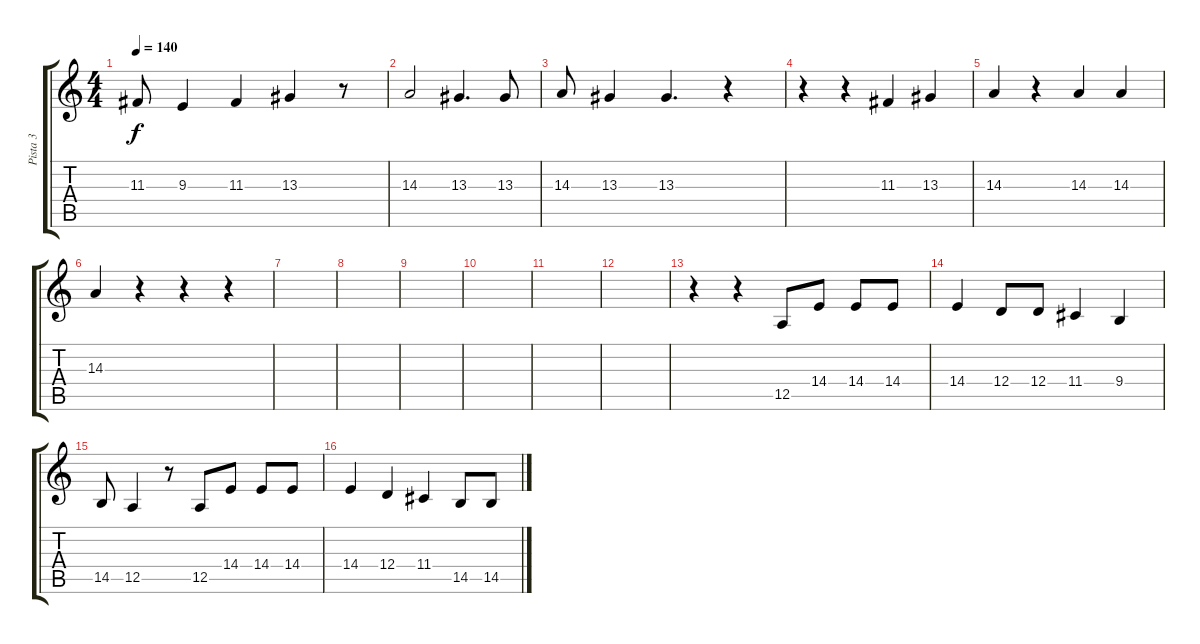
\track ("Pista 3" "Pista 3") {instrument lead6voice}
\staff {score tabs}
\tuning (E4 B3 G3 D3 A2 E2) {hide}
\ts (4 4)
\tempo 140
\clef g2
\ks c
11.3.8{dy f} 9.3.4 11.3.4 13.3.4 r.8 |
14.3.2 13.3.4{d} 13.3.8 |
14.3.8 13.3.4 13.3.4{d} r.4 |
r.4 r.4 11.3.4 13.3.4 |
14.3.4 r.4 14.3.4 14.3.4 |
14.3.4 r.4 r.4 r.4 |
|
|
|
|
|
|
r.4 r.4 12.5.8 14.4.8 14.4.8 14.4.8 |
14.4.4 12.4.8 12.4.8 11.4.4 9.4.4 |
14.5.8 12.5.4 r.8 12.5.8 14.4.8 14.4.8 14.4.8 |
14.4.4 12.4.4 11.4.4 14.5.8 14.5.8
